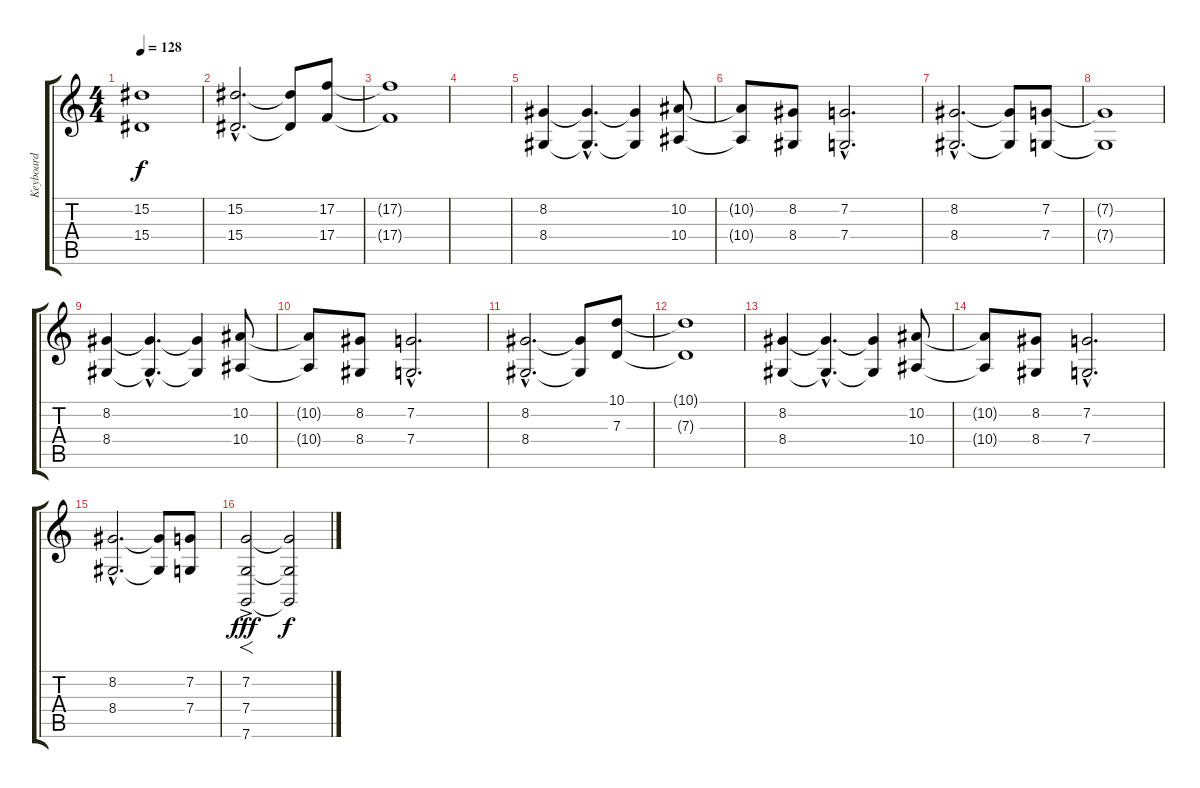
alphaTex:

\track ("Keyboard" "Keyboard") {instrument choiraahs}
\staff {score tabs}
\tuning (E4 C4 G3 C3 G2 C2) {hide}
\ts (4 4)
\tempo 128
\clef g2
\ks c
(15.2{t} 15.4{t}).1{dy f} |
(15.2{hac} 15.4{hac}).2{d} (15.2{t} 15.4{t}).8 (17.2 17.4).8{volume 5} |
(17.2{t} 17.4{t}).1 |
|
(8.2 8.4).4{volume 8} (8.2{hac t} 8.4{hac t}).4{d} (8.2{t} 8.4{t}).4 (10.2 10.4).8 |
(10.2{t} 10.4{t}).8 (8.2 8.4).8 (7.2{hac} 7.4{hac}).2{d} |
(8.2{hac} 8.4{hac}).2{d} (8.2{t} 8.4{t}).8 (7.2 7.4).8 |
(7.2{t} 7.4{t}).1 |
(8.2 8.4).4 (8.2{hac t} 8.4{hac t}).4{d} (8.2{t} 8.4{t}).4 (10.2 10.4).8 |
(10.2{t} 10.4{t}).8 (8.2 8.4).8 (7.2{hac} 7.4{hac}).2{d} |
(8.2{hac} 8.4{hac}).2{d} (8.2{t} 8.4{t}).8 (10.1 7.3).8 |
(10.1{t} 7.3{t}).1 |
(8.2 8.4).4{volume 8} (8.2{hac t} 8.4{hac t}).4{d} (8.2{t} 8.4{t}).4 (10.2 10.4).8 |
(10.2{t} 10.4{t}).8 (8.2 8.4).8 (7.2{hac} 7.4{hac}).2{d} |
(8.2{hac} 8.4{hac}).2{d} (8.2{t} 8.4{t}).8 (7.2 7.4).8 |
(7.2{ac} 7.4{ac} 7.6{ac}).2{f dy fff} (7.2{t} 7.4{t} 7.6{t}).2{dy f}
